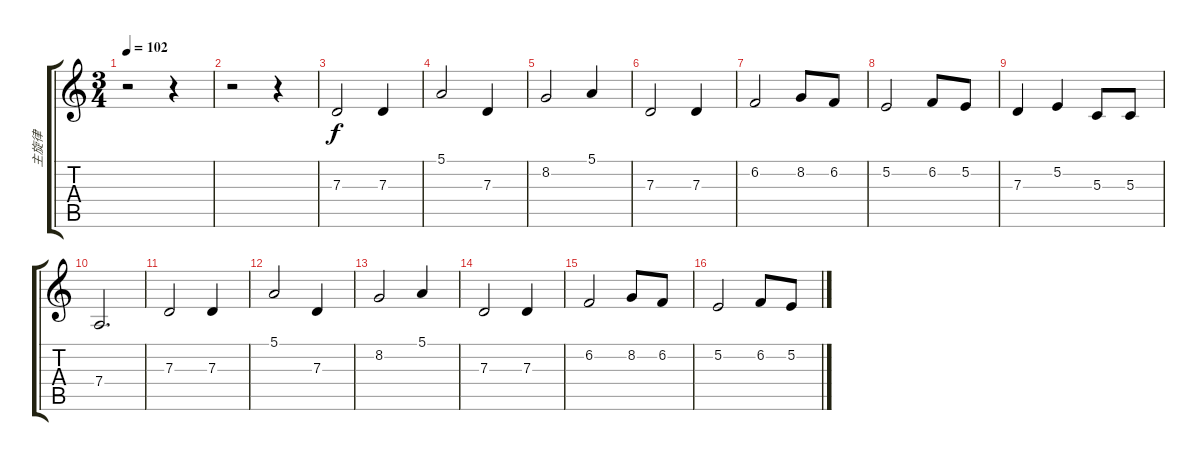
\track ("主旋律" "主旋律") {instrument violin}
\staff {score tabs}
\tuning (E4 B3 G3 D3 A2 E2) {hide}
\ts (3 4)
\tempo 102
\clef g2
\ks c
r.2{dy f} r.4 |
r.2 r.4 |
7.3.2 7.3.4 |
5.1.2 7.3.4 |
8.2.2 5.1.4 |
7.3.2 7.3.4 |
6.2.2 8.2.8 6.2.8 |
5.2.2 6.2.8 5.2.8 |
7.3.4 5.2.4 5.3.8 5.3.8 |
7.4.2{d} |
7.3.2 7.3.4 |
5.1.2 7.3.4 |
8.2.2 5.1.4 |
7.3.2 7.3.4 |
6.2.2 8.2.8 6.2.8 |
5.2.2 6.2.8 5.2.8
